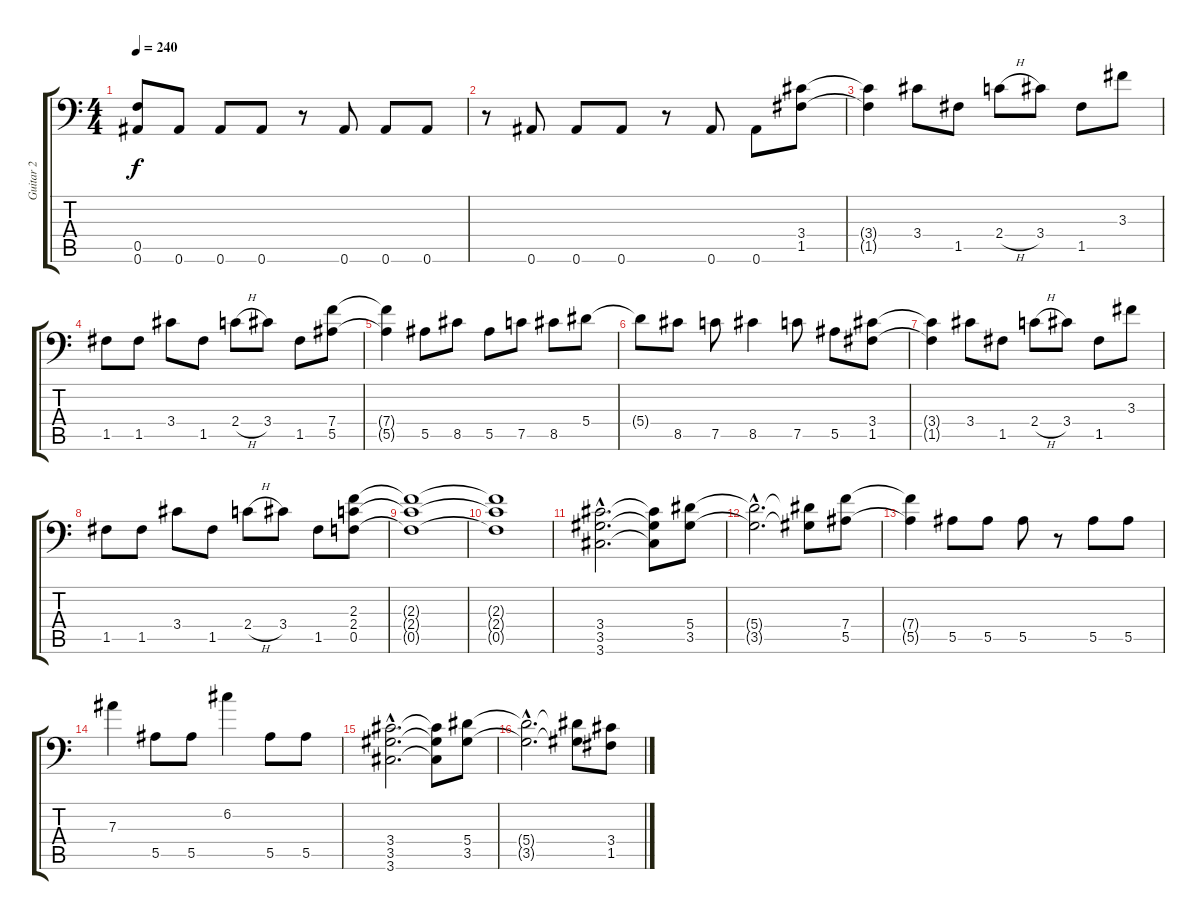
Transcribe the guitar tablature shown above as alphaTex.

\track ("Guitar 2" "Guitar 2") {instrument distortionguitar}
\staff {score tabs}
\tuning (C4 G3 Eb3 Bb2 F2 Bb1) {hide}
\ts (4 4)
\tempo 240
\clef f4
\ks c
(0.5{t} 0.6{t}).8{dy f} 0.6.8 0.6.8 0.6.8 r.8 0.6.8 0.6.8 0.6.8 |
r.8 0.6.8 0.6.8 0.6.8 r.8 0.6.8 0.6.8 (3.4 1.5).8 |
(3.4{t} 1.5{t}).4 3.4.8 1.5.8 2.4{h}.8 3.4.8 1.5.8 3.3.8 |
1.5.8 1.5.8 3.4.8 1.5.8 2.4{h}.8 3.4.8 1.5.8 (7.4 5.5).8 |
(7.4{t} 5.5{t}).4 5.5.8 8.5.8 5.5.8 7.5.8 8.5.8 5.4.8 |
5.4{t}.8 8.5.8 7.5.8 8.5.4 7.5.8 5.5.8 (3.4 1.5).8 |
(3.4{t} 1.5{t}).4 3.4.8 1.5.8 2.4{h}.8 3.4.8 1.5.8 3.3.8 |
1.5.8 1.5.8 3.4.8 1.5.8 2.4{h}.8 3.4.8 1.5.8 (2.3 2.4 0.5).8 |
(2.3{t} 2.4{t} 0.5{t}).1 |
(2.3{t} 2.4{t} 0.5{t}).1 |
(3.4{hac} 3.5{hac} 3.6{hac}).2{d} (3.4{t} 3.5{t} 3.6{t}).8 (5.4 3.5).8 |
(5.4{hac t} 3.5{hac t}).2{d} (5.4{t} 3.5{t}).8 (7.4 5.5).8 |
(7.4{t} 5.5{t}).4 5.5.8 5.5.8 5.5.8 r.8 5.5.8 5.5.8 |
7.3.4 5.5.8 5.5.8 6.2.4 5.5.8 5.5.8 |
(3.4{hac} 3.5{hac} 3.6{hac}).2{d} (3.4{t} 3.5{t} 3.6{t}).8 (5.4 3.5).8 |
(5.4{hac t} 3.5{hac t}).2{d} (5.4{t} 3.5{t}).8 (3.4 1.5).8
